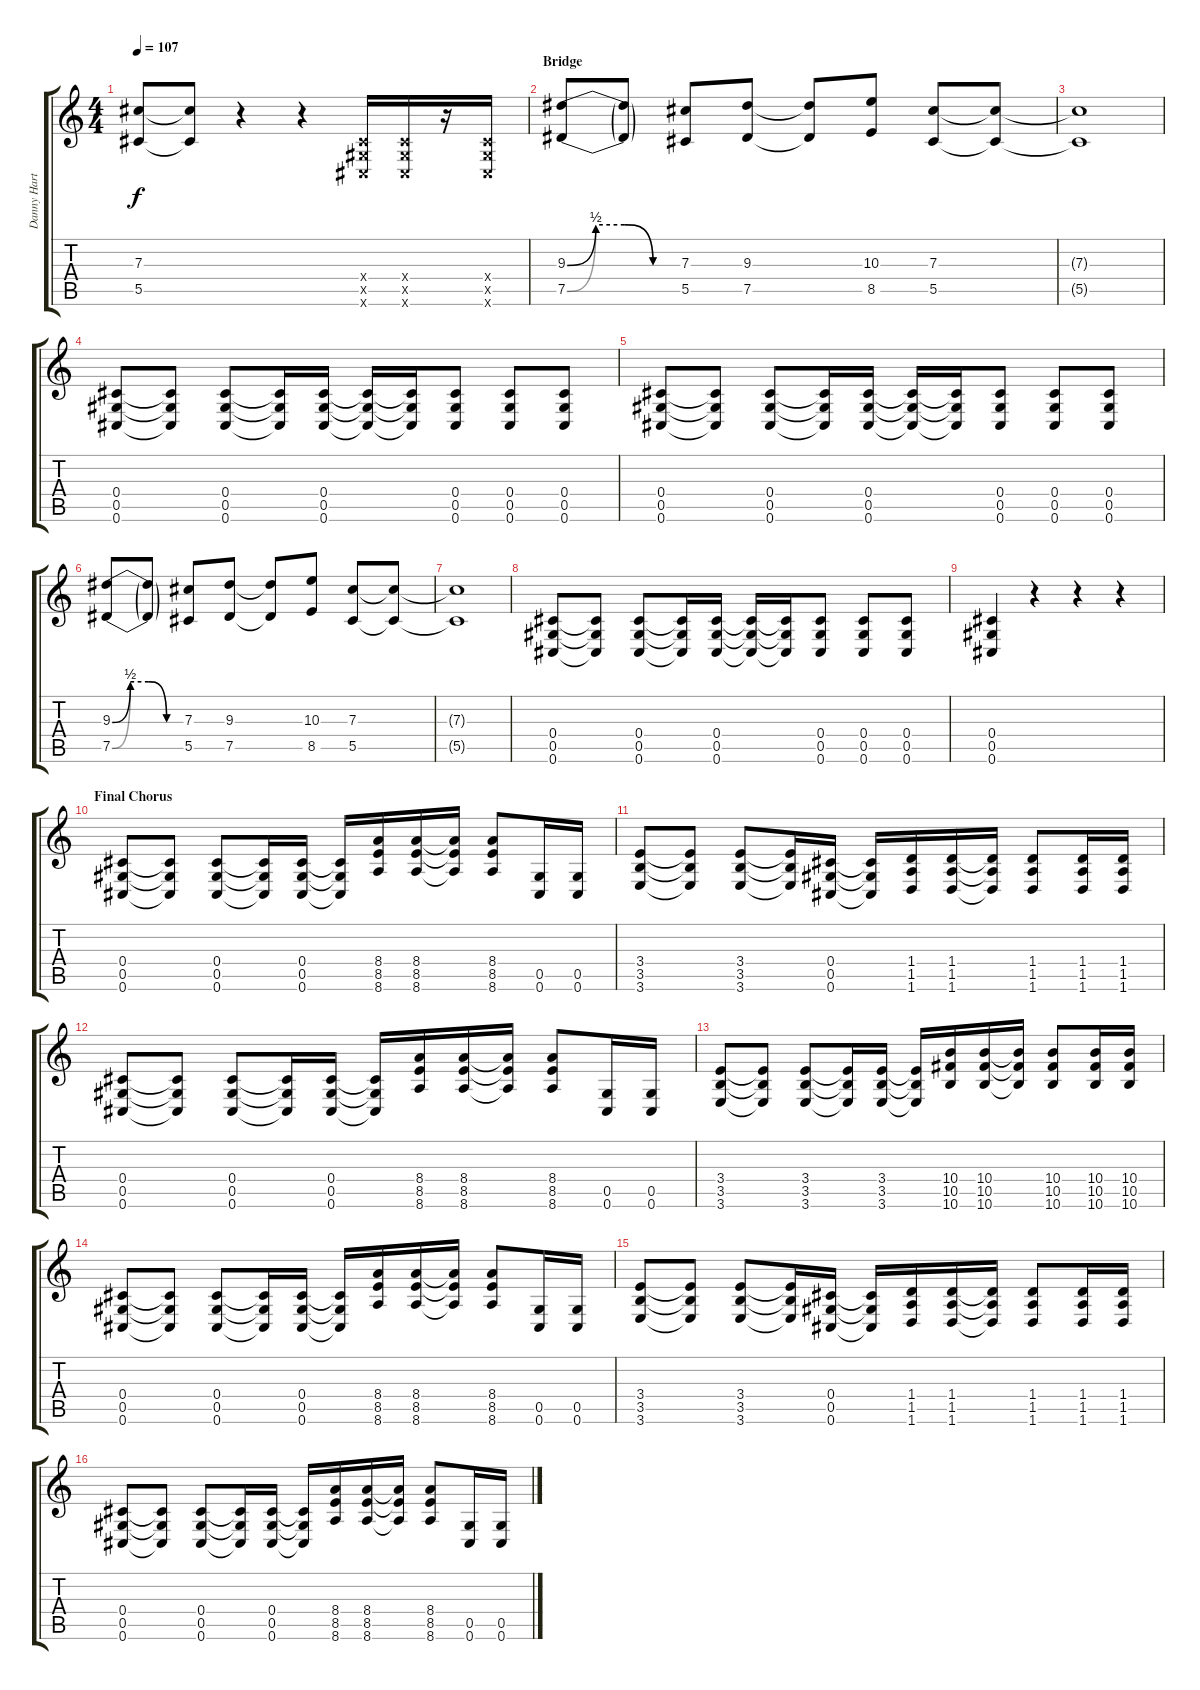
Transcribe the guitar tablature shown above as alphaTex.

\track ("Danny Hartwell (Guitar)" "Danny Hart") {instrument distortionguitar}
\staff {score tabs}
\tuning (Eb4 Bb3 Gb3 Db3 Ab2 Db2) {hide}
\ts (4 4)
\tempo 107
\clef g2
\ks c
(7.3 5.5).8{dy f} (7.3{t} 5.5{t}).8 r.4 r.4 (0.4{x} 0.5{x} 0.6{x}).16 (0.4{x} 0.5{x} 0.6{x}).16 r.16 (0.4{x} 0.5{x} 0.6{x}).16 |
\section ("" "Bridge")
(9.3{be (custom 0 0 15 2 30 2 45 0 60 0)} 7.5{be (custom 0 0 15 2 30 2 45 0 60 0)}).8 (9.3{t} 7.5{t}).8 (7.3 5.5).8 (9.3 7.5).8 (9.3{t} 7.5{t}).8 (10.3 8.5).8 (7.3 5.5).8 (7.3{t} 5.5{t}).8 |
(7.3{t} 5.5{t}).1 |
(0.4 0.5 0.6).8 (0.4{t} 0.5{t} 0.6{t}).8 (0.4 0.5 0.6).8 (0.4{t} 0.5{t} 0.6{t}).16 (0.4 0.5 0.6).16 (0.4{t} 0.5{t} 0.6{t}).16 (0.4{t} 0.5{t} 0.6{t}).16 (0.4 0.5 0.6).8 (0.4 0.5 0.6).8 (0.4 0.5 0.6).8 |
(0.4 0.5 0.6).8 (0.4{t} 0.5{t} 0.6{t}).8 (0.4 0.5 0.6).8 (0.4{t} 0.5{t} 0.6{t}).16 (0.4 0.5 0.6).16 (0.4{t} 0.5{t} 0.6{t}).16 (0.4{t} 0.5{t} 0.6{t}).16 (0.4 0.5 0.6).8 (0.4 0.5 0.6).8 (0.4 0.5 0.6).8 |
(9.3{be (custom 0 0 15 2 30 2 45 0 60 0)} 7.5{be (custom 0 0 15 2 30 2 45 0 60 0)}).8 (9.3{t} 7.5{t}).8 (7.3 5.5).8 (9.3 7.5).8 (9.3{t} 7.5{t}).8 (10.3 8.5).8 (7.3 5.5).8 (7.3{t} 5.5{t}).8 |
(7.3{t} 5.5{t}).1 |
(0.4 0.5 0.6).8 (0.4{t} 0.5{t} 0.6{t}).8 (0.4 0.5 0.6).8 (0.4{t} 0.5{t} 0.6{t}).16 (0.4 0.5 0.6).16 (0.4{t} 0.5{t} 0.6{t}).16 (0.4{t} 0.5{t} 0.6{t}).16 (0.4 0.5 0.6).8 (0.4 0.5 0.6).8 (0.4 0.5 0.6).8 |
(0.4 0.5 0.6).4 r.4 r.4 r.4 |
\section ("" "Final Chorus")
(0.4 0.5 0.6).8 (0.4{t} 0.5{t} 0.6{t}).8 (0.4 0.5 0.6).8 (0.4{t} 0.5{t} 0.6{t}).16 (0.4 0.5 0.6).16 (0.4{t} 0.5{t} 0.6{t}).16 (8.4 8.5 8.6).16 (8.4 8.5 8.6).16 (8.4{t} 8.5{t} 8.6{t}).16 (8.4 8.5 8.6).8 (0.5 0.6).16 (0.5 0.6).16 |
(3.4 3.5 3.6).8 (3.4{t} 3.5{t} 3.6{t}).8 (3.4 3.5 3.6).8 (3.4{t} 3.5{t} 3.6{t}).16 (0.4 0.5 0.6).16 (0.4{t} 0.5{t} 0.6{t}).16 (1.4 1.5 1.6).16 (1.4 1.5 1.6).16 (1.4{t} 1.5{t} 1.6{t}).16 (1.4 1.5 1.6).8 (1.4 1.5 1.6).16 (1.4 1.5 1.6).16 |
(0.4 0.5 0.6).8 (0.4{t} 0.5{t} 0.6{t}).8 (0.4 0.5 0.6).8 (0.4{t} 0.5{t} 0.6{t}).16 (0.4 0.5 0.6).16 (0.4{t} 0.5{t} 0.6{t}).16 (8.4 8.5 8.6).16 (8.4 8.5 8.6).16 (8.4{t} 8.5{t} 8.6{t}).16 (8.4 8.5 8.6).8 (0.5 0.6).16 (0.5 0.6).16 |
(3.4 3.5 3.6).8 (3.4{t} 3.5{t} 3.6{t}).8 (3.4 3.5 3.6).8 (3.4{t} 3.5{t} 3.6{t}).16 (3.4 3.5 3.6).16 (3.4{t} 3.5{t} 3.6{t}).16 (10.4 10.5 10.6).16 (10.4 10.5 10.6).16 (10.4{t} 10.5{t} 10.6{t}).16 (10.4 10.5 10.6).8 (10.4 10.5 10.6).16 (10.4 10.5 10.6).16 |
(0.4 0.5 0.6).8 (0.4{t} 0.5{t} 0.6{t}).8 (0.4 0.5 0.6).8 (0.4{t} 0.5{t} 0.6{t}).16 (0.4 0.5 0.6).16 (0.4{t} 0.5{t} 0.6{t}).16 (8.4 8.5 8.6).16 (8.4 8.5 8.6).16 (8.4{t} 8.5{t} 8.6{t}).16 (8.4 8.5 8.6).8 (0.5 0.6).16 (0.5 0.6).16 |
(3.4 3.5 3.6).8 (3.4{t} 3.5{t} 3.6{t}).8 (3.4 3.5 3.6).8 (3.4{t} 3.5{t} 3.6{t}).16 (0.4 0.5 0.6).16 (0.4{t} 0.5{t} 0.6{t}).16 (1.4 1.5 1.6).16 (1.4 1.5 1.6).16 (1.4{t} 1.5{t} 1.6{t}).16 (1.4 1.5 1.6).8 (1.4 1.5 1.6).16 (1.4 1.5 1.6).16 |
(0.4 0.5 0.6).8 (0.4{t} 0.5{t} 0.6{t}).8 (0.4 0.5 0.6).8 (0.4{t} 0.5{t} 0.6{t}).16 (0.4 0.5 0.6).16 (0.4{t} 0.5{t} 0.6{t}).16 (8.4 8.5 8.6).16 (8.4 8.5 8.6).16 (8.4{t} 8.5{t} 8.6{t}).16 (8.4 8.5 8.6).8 (0.5 0.6).16 (0.5 0.6).16
